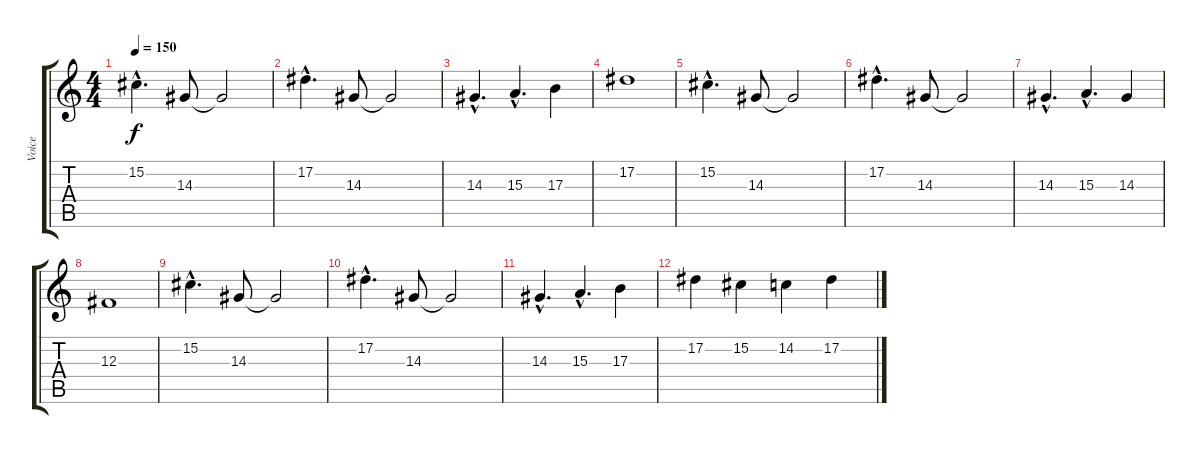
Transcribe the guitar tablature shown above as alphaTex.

\track ("Voice" "Voice") {instrument tenorsax}
\staff {score tabs}
\tuning (Eb4 Bb3 Gb3 Db3 Ab2 Eb2) {hide}
\ts (4 4)
\tempo 150
\clef g2
\ks c
15.2{hac}.4{d dy f} 14.3.8 14.3{t}.2 |
17.2{hac}.4{d} 14.3.8 14.3{t}.2 |
14.3{hac}.4{d} 15.3{hac}.4{d} 17.3.4 |
17.2.1 |
15.2{hac}.4{d} 14.3.8 14.3{t}.2 |
17.2{hac}.4{d} 14.3.8 14.3{t}.2 |
14.3{hac}.4{d} 15.3{hac}.4{d} 14.3.4 |
12.3.1 |
15.2{hac}.4{d} 14.3.8 14.3{t}.2 |
17.2{hac}.4{d} 14.3.8 14.3{t}.2 |
14.3{hac}.4{d} 15.3{hac}.4{d} 17.3.4 |
17.2.4 15.2.4 14.2.4 17.2.4
